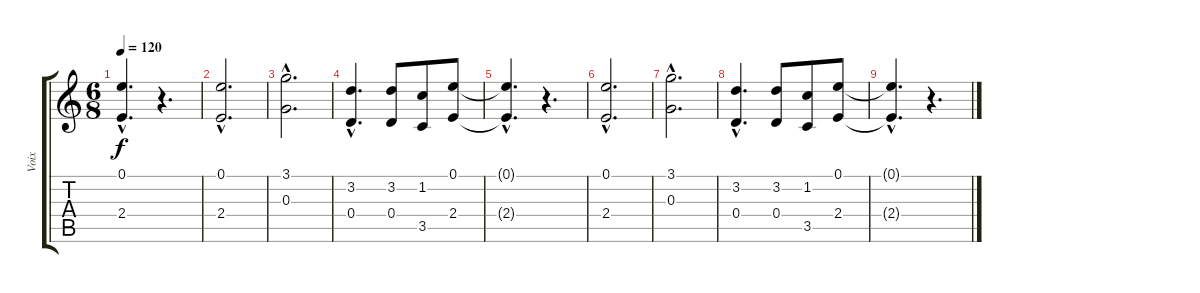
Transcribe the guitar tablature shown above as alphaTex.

\track ("Voix" "Voix") {instrument electricguitarjazz}
\staff {score tabs}
\tuning (E4 B3 G3 D3 A2 E2) {hide}
\ts (6 8)
\tempo 120
\clef g2
\ks c
(0.1{hac t} 2.4{hac t}).4{d dy f} r.4{d} |
(0.1{hac} 2.4{hac}).2{d} |
(3.1{hac} 0.3{hac}).2{d} |
(3.2{hac} 0.4{hac}).4{d} (3.2 0.4).8 (1.2 3.5).8 (0.1 2.4).8 |
(0.1{hac t} 2.4{hac t}).4{d} r.4{d} |
(0.1{hac} 2.4{hac}).2{d} |
(3.1{hac} 0.3{hac}).2{d} |
(3.2{hac} 0.4{hac}).4{d} (3.2 0.4).8 (1.2 3.5).8 (0.1 2.4).8 |
(0.1{hac t} 2.4{hac t}).4{d} r.4{d}
